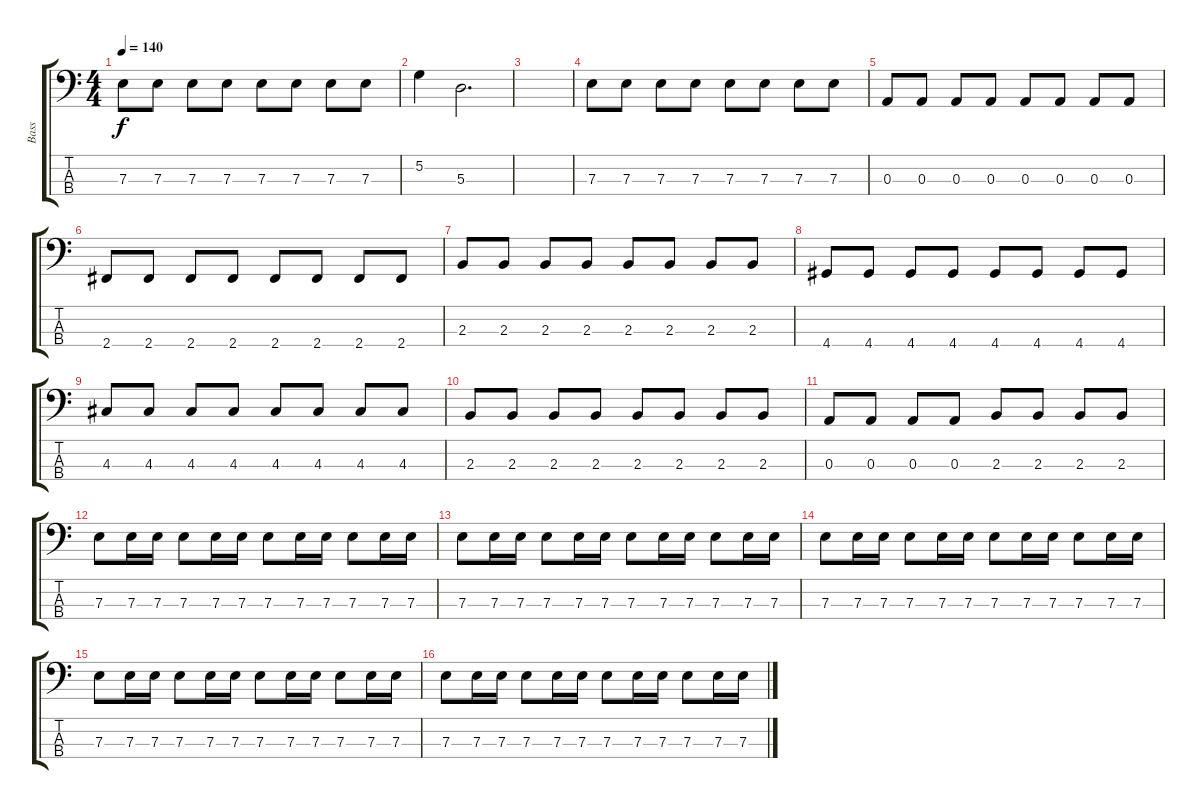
\track ("Bass" "Bass") {instrument electricbasspick}
\staff {score tabs}
\tuning (G2 D2 A1 E1) {hide}
\ts (4 4)
\tempo 140
\clef f4
\ks c
7.3.8{dy f} 7.3.8 7.3.8 7.3.8 7.3.8 7.3.8 7.3.8 7.3.8 |
5.2.4 5.3.2{d} |
|
7.3.8 7.3.8 7.3.8 7.3.8 7.3.8 7.3.8 7.3.8 7.3.8 |
0.3.8 0.3.8 0.3.8 0.3.8 0.3.8 0.3.8 0.3.8 0.3.8 |
2.4.8 2.4.8 2.4.8 2.4.8 2.4.8 2.4.8 2.4.8 2.4.8 |
2.3.8 2.3.8 2.3.8 2.3.8 2.3.8 2.3.8 2.3.8 2.3.8 |
4.4.8 4.4.8 4.4.8 4.4.8 4.4.8 4.4.8 4.4.8 4.4.8 |
4.3.8 4.3.8 4.3.8 4.3.8 4.3.8 4.3.8 4.3.8 4.3.8 |
2.3.8 2.3.8 2.3.8 2.3.8 2.3.8 2.3.8 2.3.8 2.3.8 |
0.3.8 0.3.8 0.3.8 0.3.8 2.3.8 2.3.8 2.3.8 2.3.8 |
7.3.8 7.3.16 7.3.16 7.3.8 7.3.16 7.3.16 7.3.8 7.3.16 7.3.16 7.3.8 7.3.16 7.3.16 |
7.3.8 7.3.16 7.3.16 7.3.8 7.3.16 7.3.16 7.3.8 7.3.16 7.3.16 7.3.8 7.3.16 7.3.16 |
7.3.8 7.3.16 7.3.16 7.3.8 7.3.16 7.3.16 7.3.8 7.3.16 7.3.16 7.3.8 7.3.16 7.3.16 |
7.3.8 7.3.16 7.3.16 7.3.8 7.3.16 7.3.16 7.3.8 7.3.16 7.3.16 7.3.8 7.3.16 7.3.16 |
7.3.8 7.3.16 7.3.16 7.3.8 7.3.16 7.3.16 7.3.8 7.3.16 7.3.16 7.3.8 7.3.16 7.3.16
